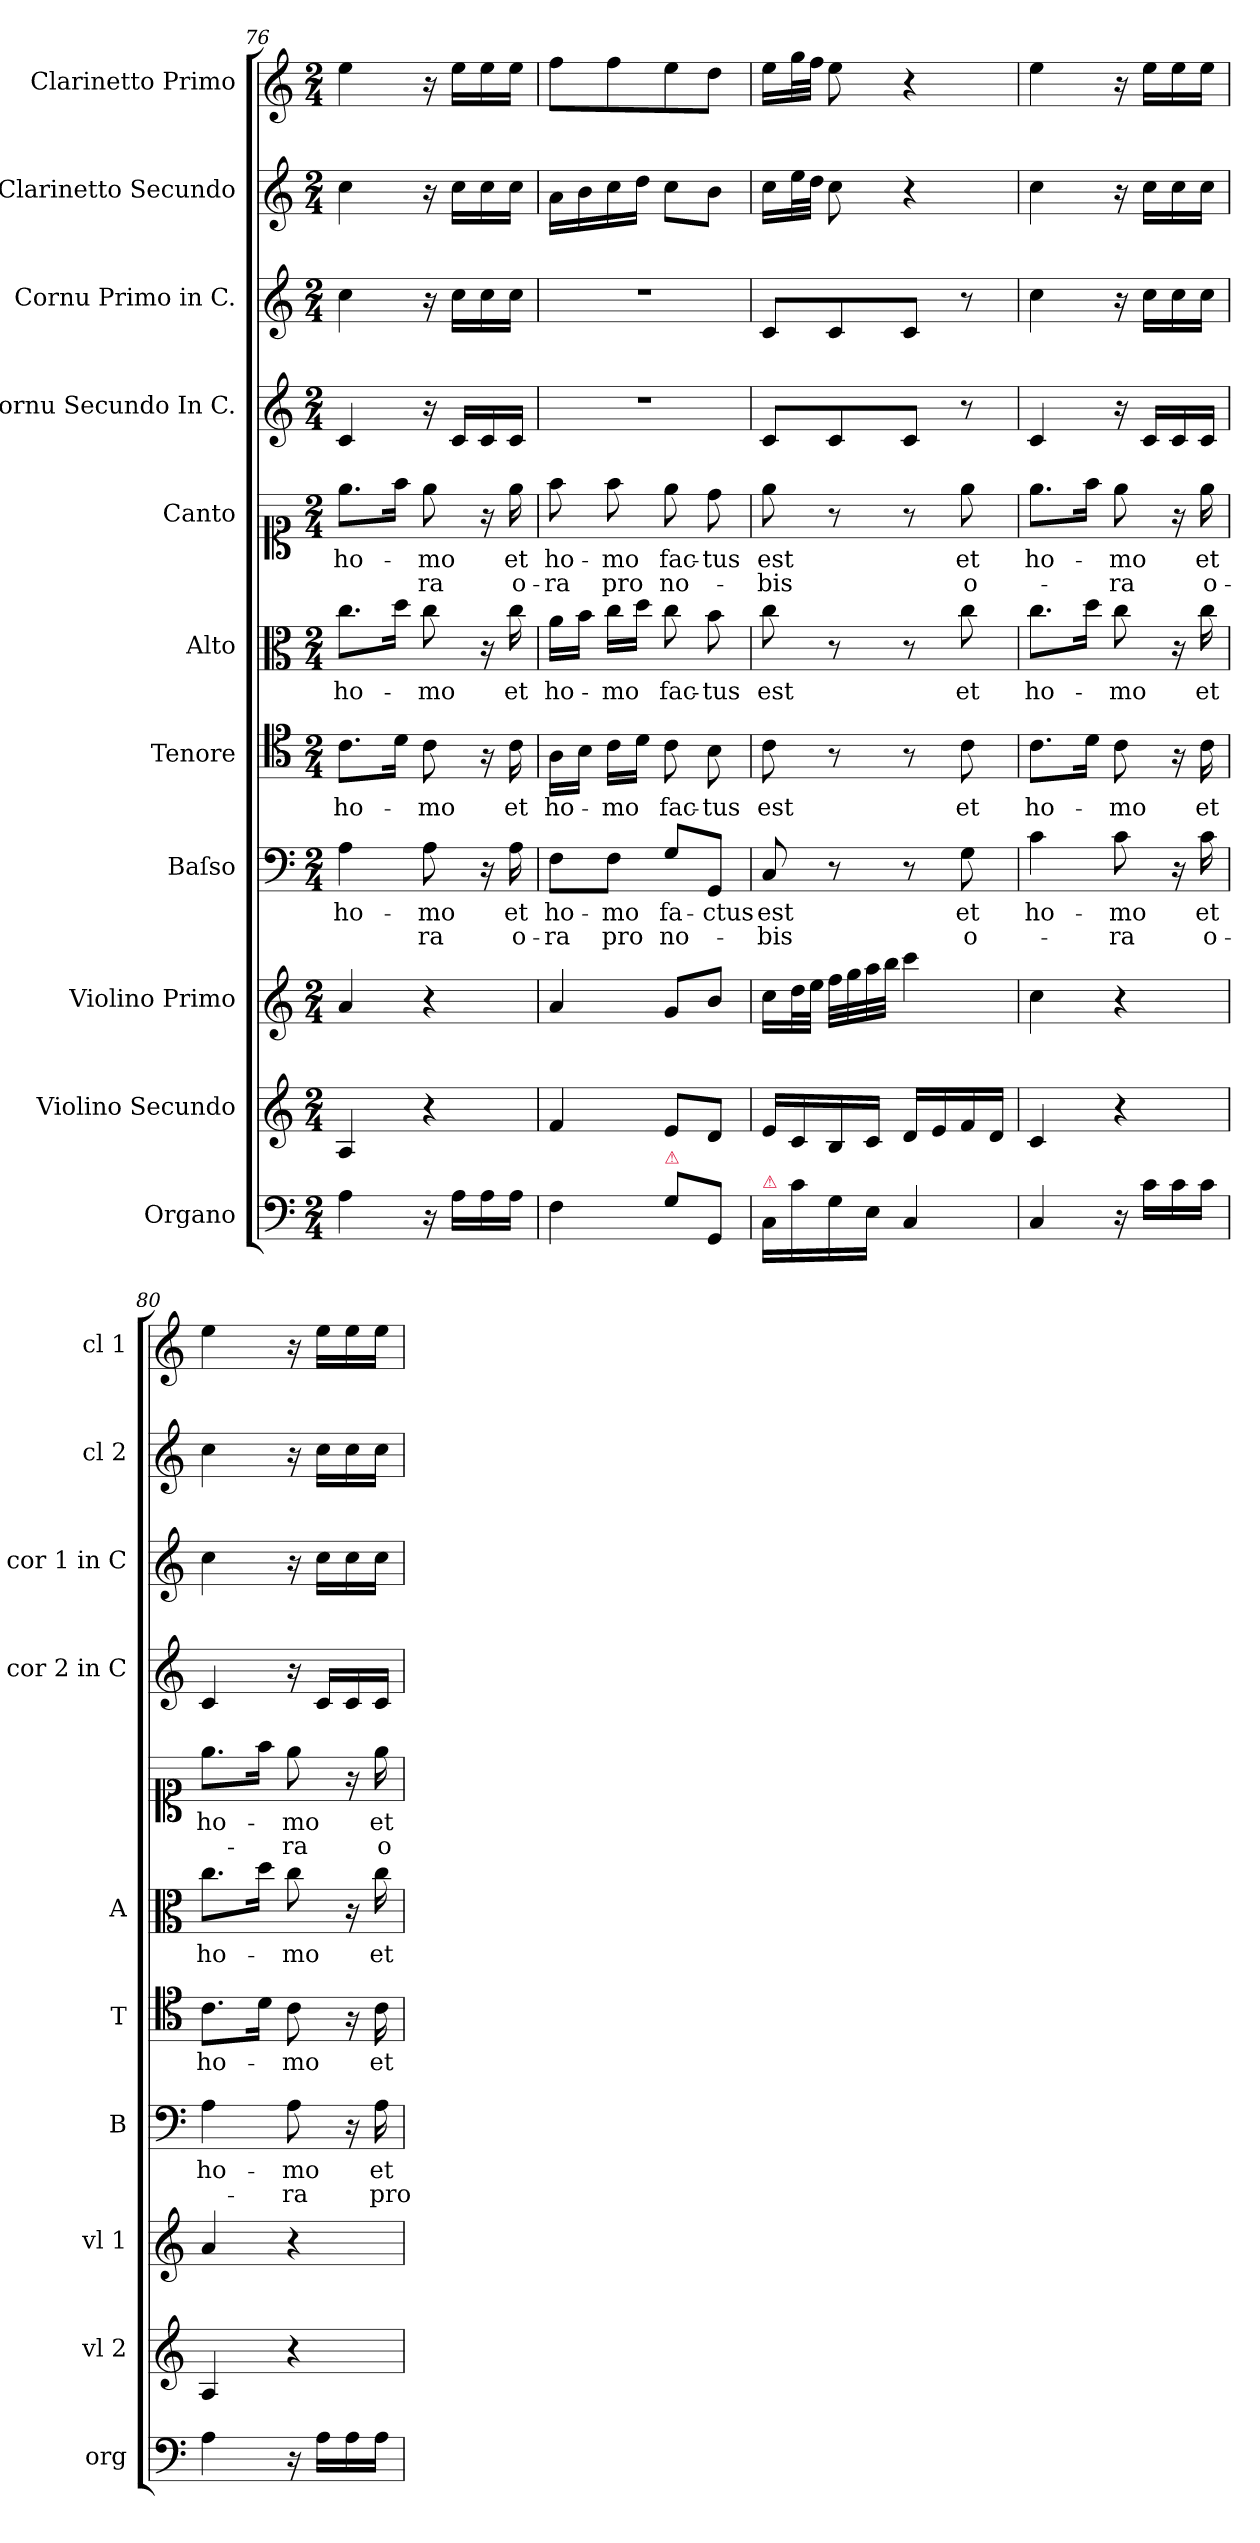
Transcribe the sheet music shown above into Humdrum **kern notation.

**kern	**kern	**kern	**kern	**text	**text	**kern	**text	**kern	**text	**kern	**text	**text	**kern	**kern	**kern	**kern
*part11	*part10	*part9	*part8	*part8	*part8	*part7	*part7	*part6	*part6	*part5	*part5	*part5	*part4	*part3	*part2	*part1
*staff11	*staff10	*staff9	*staff8	*staff8	*staff8	*staff7	*staff7	*staff6	*staff6	*staff5	*staff5	*staff5	*staff4	*staff3	*staff2	*staff1
*I"Organo	*I"Violino Secundo	*I"Violino Primo	*I"Baſso	*	*	*I"Tenore	*	*I"Alto	*	*I"Canto	*	*	*I"Cornu Secundo In C.	*I"Cornu Primo in C.	*I"Clarinetto Secundo	*I"Clarinetto Primo
*I'org	*I'vl 2	*I'vl 1	*I'B	*	*	*I'T	*	*I'A	*	*	*	*	*I'cor 2 in C	*I'cor 1 in C	*I'cl 2	*I'cl 1
*clefF4	*clefG2	*clefG2	*clefF4	*	*	*clefC4	*	*clefC3	*	*clefC1	*	*	*clefG2	*clefG2	*clefG2	*clefG2
*	*	*	*	*	*	*	*	*	*	*	*	*	*ITrd8c12	*ITrd8c12	*	*
*k[]	*k[]	*k[]	*k[]	*	*	*k[]	*	*k[]	*	*k[]	*	*	*k[]	*k[]	*k[]	*k[]
*C:	*C:	*C:	*C:	*	*	*C:	*	*C:	*	*C:	*	*	*C:	*C:	*C:	*C:
*M2/4	*M2/4	*M2/4	*M2/4	*	*	*M2/4	*	*M2/4	*	*M2/4	*	*	*M2/4	*M2/4	*M2/4	*M2/4
=76	=76	=76	=76	=76	=76	=76	=76	=76	=76	=76	=76	=76	=76	=76	=76	=76
!	!	!	!	!LO:LY:i	!	!	!LO:LY:i	!	!LO:LY:i	!	!LO:LY:i	!	!	!	!	!
4A\	4A/	4a/	4A\	ho-	.	8.c\L	ho-	8.cc\L	ho-	8.ee\L	ho-	.	4C/	4c\	4cc\	4ee\
.	.	.	.	.	.	16d\Jk	.	16dd\Jk	.	16ff\Jk	.	.	.	.	.	.
!	!	!	!	!LO:LY:i	!LO:LY:i	!	!LO:LY:i	!	!LO:LY:i	!	!LO:LY:i	!LO:LY:i	!	!	!	!
16r	4r	4r	8A\	-mo	-ra	8c\	-mo	8cc\	-mo	8ee\	-mo	-ra	16r	16r	16r	16r
16A\LL	.	.	.	.	.	.	.	.	.	.	.	.	16C/LL	16c\LL	16cc\LL	16ee\LL
16A\	.	.	16r	.	.	16r	.	16r	.	16r	.	.	16C/	16c\	16cc\	16ee\
16A\JJ	.	.	16A\	et	o-	16c\	et	16cc\	et	16ee\	et	o-	16C/JJ	16c\JJ	16cc\JJ	16ee\JJ
=77	=77	=77	=77	=77	=77	=77	=77	=77	=77	=77	=77	=77	=77	=77	=77	=77
4F\	4f/	4a/	8F\L	ho-	-ra	16A\LL	ho-	16a\LL	ho-	8ff\	ho-	-ra	2r	2r	16a\LL	8ff\L
.	.	.	.	.	.	16B\JJ	.	16b\JJ	.	.	.	.	.	.	16b\	.
.	.	.	8F\J	-mo	pro	16c\LL	-mo	16cc\LL	-mo	8ff\	-mo	pro	.	.	16cc\	8ff\
.	.	.	.	.	.	16d\JJ	.	16dd\JJ	.	.	.	.	.	.	16dd\JJ	.
!LO:TX:a:color=crimson:t=⚠	!	!	!	!	!	!	!	!	!	!	!	!	!	!	!	!
8G\L	8e/L	8g/L	8G/L	fa-	no-	8c\	fac-	8cc\	fac-	8ee\	fac-	no-	.	.	8cc\L	8ee\
8GG/J	8d/J	8b/J	8GG/J	-ctus	.	8B\	-tus	8b\	-tus	8dd\	-tus	.	.	.	8b\J	8dd\J
=78	=78	=78	=78	=78	=78	=78	=78	=78	=78	=78	=78	=78	=78	=78	=78	=78
!LO:TX:a:color=crimson:t=⚠	!	!	!	!	!	!	!	!	!	!	!	!	!	!	!	!
16C/LL	16e/LL	16cc\LL	8C/	est	-bis	8c\	est	8cc\	est	8ee\	est	-bis	8C/L	8C/L	16cc\LL	16ee\LL
16c\	16c/	32dd\L	.	.	.	.	.	.	.	.	.	.	.	.	32ee\L	32gg\L
.	.	32ee\JJJ	.	.	.	.	.	.	.	.	.	.	.	.	32dd\JJJ	32ff\JJJ
16G\	16B/	32ff\LLL	8r	.	.	8r	.	8r	.	8r	.	.	8C/	8C/	8cc\	8ee\
.	.	32gg\	.	.	.	.	.	.	.	.	.	.	.	.	.	.
16E\JJ	16c/JJ	32aa\	.	.	.	.	.	.	.	.	.	.	.	.	.	.
.	.	32bb\JJJ	.	.	.	.	.	.	.	.	.	.	.	.	.	.
4C/	16d/LL	4ccc\	8r	.	.	8r	.	8r	.	8r	.	.	8C/J	8C/J	4r	4r
.	16e/	.	.	.	.	.	.	.	.	.	.	.	.	.	.	.
.	16f/	.	8G\	et	o-	8c\	et	8cc\	et	8ee\	et	o-	8r	8r	.	.
.	16d/JJ	.	.	.	.	.	.	.	.	.	.	.	.	.	.	.
=79	=79	=79	=79	=79	=79	=79	=79	=79	=79	=79	=79	=79	=79	=79	=79	=79
4C/	4c/	4cc\	4c\	ho-	.	8.c\L	ho-	8.cc\L	ho-	8.ee\L	ho-	.	4C/	4c\	4cc\	4ee\
.	.	.	.	.	.	16d\Jk	.	16dd\Jk	.	16ff\Jk	.	.	.	.	.	.
16r	4r	4r	8c\	-mo	-ra	8c\	-mo	8cc\	-mo	8ee\	-mo	-ra	16r	16r	16r	16r
16c\LL	.	.	.	.	.	.	.	.	.	.	.	.	16C/LL	16c\LL	16cc\LL	16ee\LL
16c\	.	.	16r	.	.	16r	.	16r	.	16r	.	.	16C/	16c\	16cc\	16ee\
!	!	!	!	!	!LO:LY:i	!	!LO:LY:i	!	!LO:LY:i	!	!	!LO:LY:i	!	!	!	!
16c\JJ	.	.	16c\	et	o-	16c\	et	16cc\	et	16ee\	et	o-	16C/JJ	16c\JJ	16cc\JJ	16ee\JJ
=80	=80	=80	=80	=80	=80	=80	=80	=80	=80	=80	=80	=80	=80	=80	=80	=80
!	!	!	!	!	!	!	!LO:LY:i	!	!LO:LY:i	!	!	!	!	!	!	!
4A\	4A/	4a/	4A\	ho-	.	8.c\L	ho-	8.cc\L	ho-	8.ee\L	ho-	.	4C/	4c\	4cc\	4ee\
.	.	.	.	.	.	16d\Jk	.	16dd\Jk	.	16ff\Jk	.	.	.	.	.	.
!	!	!	!	!	!LO:LY:i	!	!LO:LY:i	!	!LO:LY:i	!	!	!LO:LY:i	!	!	!	!
16r	4r	4r	8A\	-mo	-ra	8c\	-mo	8cc\	-mo	8ee\	-mo	-ra	16r	16r	16r	16r
16A\LL	.	.	.	.	.	.	.	.	.	.	.	.	16C/LL	16c\LL	16cc\LL	16ee\LL
16A\	.	.	16r	.	.	16r	.	16r	.	16r	.	.	16C/	16c\	16cc\	16ee\
16A\JJ	.	.	16A\	et	pro	16c\	et	16cc\	et	16ee\	et	o-	16C/JJ	16c\JJ	16cc\JJ	16ee\JJ
=	=	=	=	=	=	=	=	=	=	=	=	=	=	=	=	=
*-	*-	*-	*-	*-	*-	*-	*-	*-	*-	*-	*-	*-	*-	*-	*-	*-
